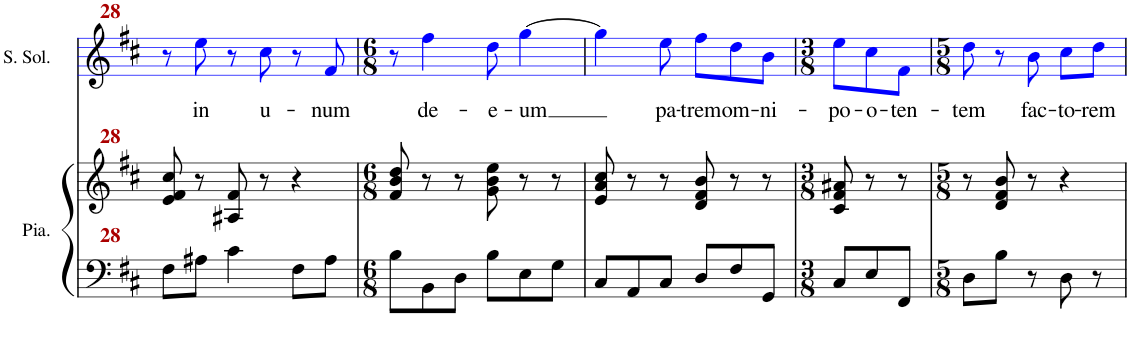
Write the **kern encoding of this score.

**kern	**kern	**kern	**text
*part2	*part2	*part1	*part1
*staff3	*staff2	*staff1	*staff1
*I"Piano	*	*I"Soprano Solo	*
*I'Pno.	*	*I'S. Sol.	*
!!LO:PB:g=z
*clefF4	*clefG2	*clefG2	*
*k[f#c#]	*k[f#c#]	*k[f#c#]	*
*M3/4	*M3/4	*M3/4	*
=28	=28	=28	=28
8F#\L	8e/ 8f#/ 8cc#/	8r	.
!	!	!	!LO:LY:b
8A#X\J	8r	8eei\	in
4c#\	8A#X/ 8f#/	8r	.
!	!	!	!LO:LY:b
.	8r	8cc#i\	u-
8F#\L	4r	8r	.
!	!	!	!LO:LY:b
8A#\J	.	8f#i/	-num
=29	=29	=29	=29
*M6/8	*M6/8	*M6/8	*
8B\L	8f#/ 8b/ 8dd/	8r	.
!	!	!	!LO:LY:b
8BB\	8r	4ff#i\	de-
8D\J	8r	.	.
!	!	!	!LO:LY:b
8B\L	8g\ 8b\ 8ee\	8ddi\	-e-
!	!	!	!LO:LY:b
8E\	8r	[4ggi\	-um
8G\J	8r	.	.
=30	=30	=30	=30
8C#/L	8e/ 8a/ 8cc#/	4ggi\]	.
8AA/	8r	.	.
!	!	!	!LO:LY:b
8C#/J	8r	8eei\	pa-
!	!	!	!LO:LY:b
8D/L	8d/ 8f#/ 8b/	8ff#i\L	-trem
!	!	!	!LO:LY:b
8F#/	8r	8ddi\	om-
!	!	!	!LO:LY:b
8GG/J	8r	8bi\J	-ni-
=31	=31	=31	=31
*M3/8	*M3/8	*M3/8	*
!	!	!	!LO:LY:b
8C#/L	8c#/ 8f#/ 8a#X/	8eei\L	-po-
!	!	!	!LO:LY:b
8E/	8r	8cc#i\	-o-
!	!	!	!LO:LY:b
8FF#/J	8r	8f#i\J	-ten-
=32	=32	=32	=32
*M5/8	*M5/8	*M5/8	*
!	!	!	!LO:LY:b
8D\L	8r	8ddi\	-tem
8B\J	8d/ 8f#/ 8b/	8r	.
!	!	!	!LO:LY:b
8r	8r	8bi\	fac-
!	!	!	!LO:LY:b
8D\	4r	8cc#i\L	-to-
!	!	!	!LO:LY:b
8r	.	8ddi\J	-rem
=	=	=	=
*-	*-	*-	*-
